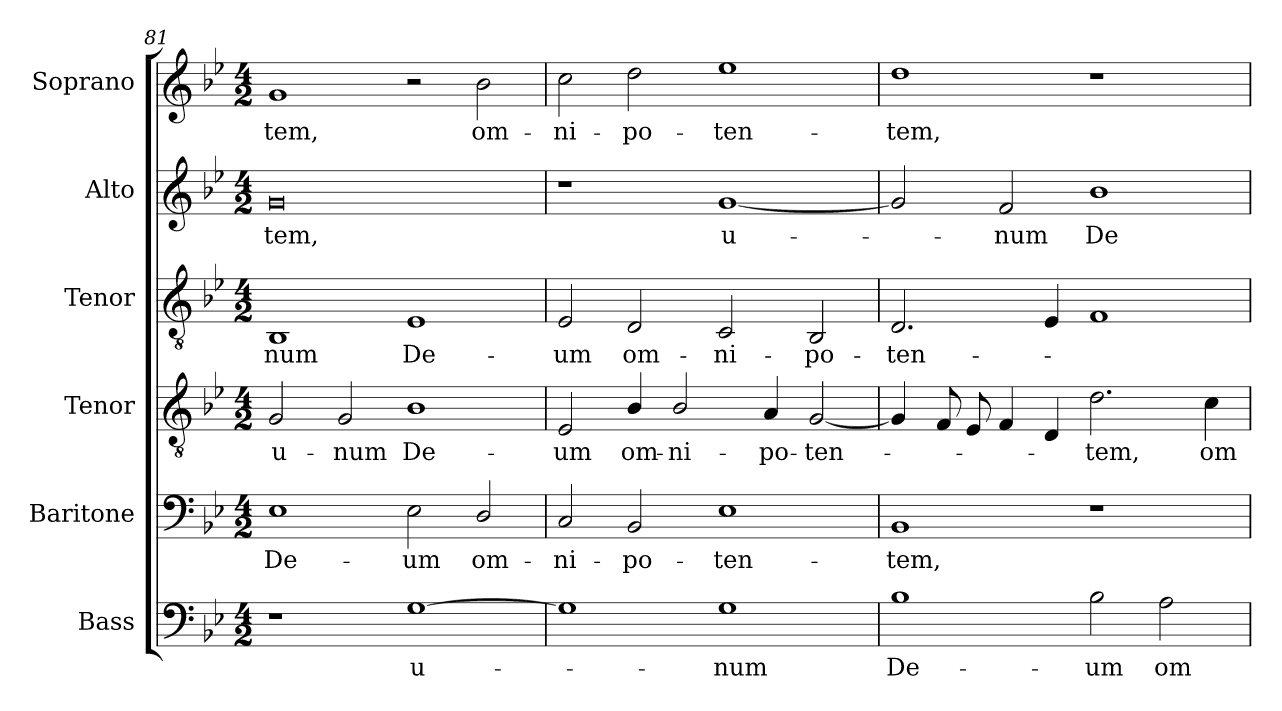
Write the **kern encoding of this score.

**kern	**text	**kern	**text	**kern	**text	**kern	**text	**kern	**text	**kern	**text
*part6	*part6	*part5	*part5	*part4	*part4	*part3	*part3	*part2	*part2	*part1	*part1
*staff6	*staff6	*staff5	*staff5	*staff4	*staff4	*staff3	*staff3	*staff2	*staff2	*staff1	*staff1
*I"Bass	*	*I"Baritone	*	*I"Tenor	*	*I"Tenor	*	*I"Alto	*	*I"Soprano	*
*I'B.	*	*I'Bar.	*	*I'T2.	*	*I'T1.	*	*I'A.	*	*I'S.	*
*clefF4	*	*clefF4	*	*clefGv2	*	*clefGv2	*	*clefG2	*	*clefG2	*
*	*	*	*	*ITrd7c12	*	*	*	*	*	*	*
*k[b-e-]	*	*k[b-e-]	*	*k[b-e-]	*	*k[b-e-]	*	*k[b-e-]	*	*k[b-e-]	*
*B-:	*	*B-:	*	*B-:	*	*B-:	*	*B-:	*	*B-:	*
*M4/2	*	*M4/2	*	*M4/2	*	*M4/2	*	*M4/2	*	*M4/2	*
=81	=81	=81	=81	=81	=81	=81	=81	=81	=81	=81	=81
!	!	!	!LO:LY:b:color=#000000	!	!	!	!	!	!	!	!
!	!	!	!	!	!LO:LY:b:color=#000000	!	!	!	!	!	!
!	!	!	!	!	!	!	!LO:LY:b:color=#000000	!	!	!	!
!	!	!	!	!	!	!	!	!	!LO:LY:b:color=#000000	!	!
!	!	!	!	!	!	!	!	!	!	!	!LO:LY:b:color=#000000
1r	.	1E-i	De-	2GGi/	u-	1BB-i	-num	0gi	-tem,	1gi	-tem,
!	!	!	!	!	!LO:LY:b:color=#000000	!	!	!	!	!	!
.	.	.	.	2GGi/	-num	.	.	.	.	.	.
!	!LO:LY:b:color=#000000	!	!	!	!	!	!	!	!	!	!
!	!	!	!LO:LY:b:color=#000000	!	!	!	!	!	!	!	!
!	!	!	!	!	!LO:LY:b:color=#000000	!	!	!	!	!	!
!	!	!	!	!	!	!	!LO:LY:b:color=#000000	!	!	!	!
[1Gi	u-	2E-i\	-um	1BB-i	De-	1E-i	De-	.	.	2r	.
!	!	!	!LO:LY:b:color=#000000	!	!	!	!	!	!	!	!
!	!	!	!	!	!	!	!	!	!	!	!LO:LY:b:color=#000000
.	.	2Di/	om-	.	.	.	.	.	.	2b-i\	om-
=82	=82	=82	=82	=82	=82	=82	=82	=82	=82	=82	=82
!	!	!	!LO:LY:b:color=#000000	!	!	!	!	!	!	!	!
!	!	!	!	!	!LO:LY:b:color=#000000	!	!	!	!	!	!
!	!	!	!	!	!	!	!LO:LY:b:color=#000000	!	!	!	!
!	!	!	!	!	!	!	!	!	!	!	!LO:LY:b:color=#000000
1Gi]	.	2Ci/	-ni-	2EE-i/	-um	2E-i/	-um	1r	.	2cci\	-ni-
!	!	!	!LO:LY:b:color=#000000	!	!	!	!	!	!	!	!
!	!	!	!	!	!LO:LY:b:color=#000000	!	!	!	!	!	!
!	!	!	!	!	!	!	!LO:LY:b:color=#000000	!	!	!	!
!	!	!	!	!	!	!	!	!	!	!	!LO:LY:b:color=#000000
.	.	2BB-i/	-po-	4BB-i/	om-	2Di/	om-	.	.	2ddi\	-po-
!	!	!	!	!	!LO:LY:b:color=#000000	!	!	!	!	!	!
.	.	.	.	2BB-i/	-ni-	.	.	.	.	.	.
!	!LO:LY:b:color=#000000	!	!	!	!	!	!	!	!	!	!
!	!	!	!LO:LY:b:color=#000000	!	!	!	!	!	!	!	!
!	!	!	!	!	!	!	!LO:LY:b:color=#000000	!	!	!	!
!	!	!	!	!	!	!	!	!	!LO:LY:b:color=#000000	!	!
!	!	!	!	!	!	!	!	!	!	!	!LO:LY:b:color=#000000
1Gi	-num	1E-i	-ten-	.	.	2Ci/	-ni-	[1gi	u-	1ee-i	-ten-
!	!	!	!	!	!LO:LY:b:color=#000000	!	!	!	!	!	!
.	.	.	.	4AAi/	-po-	.	.	.	.	.	.
!	!	!	!	!	!LO:LY:b:color=#000000	!	!	!	!	!	!
!	!	!	!	!	!	!	!LO:LY:b:color=#000000	!	!	!	!
.	.	.	.	[2GGi/	-ten-	2BB-i/	-po-	.	.	.	.
=83	=83	=83	=83	=83	=83	=83	=83	=83	=83	=83	=83
!	!LO:LY:b:color=#000000	!	!	!	!	!	!	!	!	!	!
!	!	!	!LO:LY:b:color=#000000	!	!	!	!	!	!	!	!
!	!	!	!	!	!	!	!LO:LY:b:color=#000000	!	!	!	!
!	!	!	!	!	!	!	!	!	!	!	!LO:LY:b:color=#000000
1B-i	De-	1BB-i	-tem,	4GGi/]	.	2.Di/	-ten-	2gi/]	.	1ddi	-tem,
.	.	.	.	8FFi/	.	.	.	.	.	.	.
.	.	.	.	8EE-i/	.	.	.	.	.	.	.
!	!	!	!	!	!	!	!	!	!LO:LY:b:color=#000000	!	!
.	.	.	.	4FFi/	.	.	.	2fi/	-num	.	.
.	.	.	.	4DDi/	.	4E-i/	.	.	.	.	.
!	!LO:LY:b:color=#000000	!	!	!	!	!	!	!	!	!	!
!	!	!	!	!	!LO:LY:b:color=#000000	!	!	!	!	!	!
!	!	!	!	!	!	!	!	!	!LO:LY:b:color=#000000	!	!
2B-i\	-um	1r	.	2.Di\	-tem,	1Fi	.	1b-i	De-	1r	.
!	!LO:LY:b:color=#000000	!	!	!	!	!	!	!	!	!	!
2Ai\	om-	.	.	.	.	.	.	.	.	.	.
!	!	!	!	!	!LO:LY:b:color=#000000	!	!	!	!	!	!
.	.	.	.	4Ci\	om-	.	.	.	.	.	.
=	=	=	=	=	=	=	=	=	=	=	=
*-	*-	*-	*-	*-	*-	*-	*-	*-	*-	*-	*-
